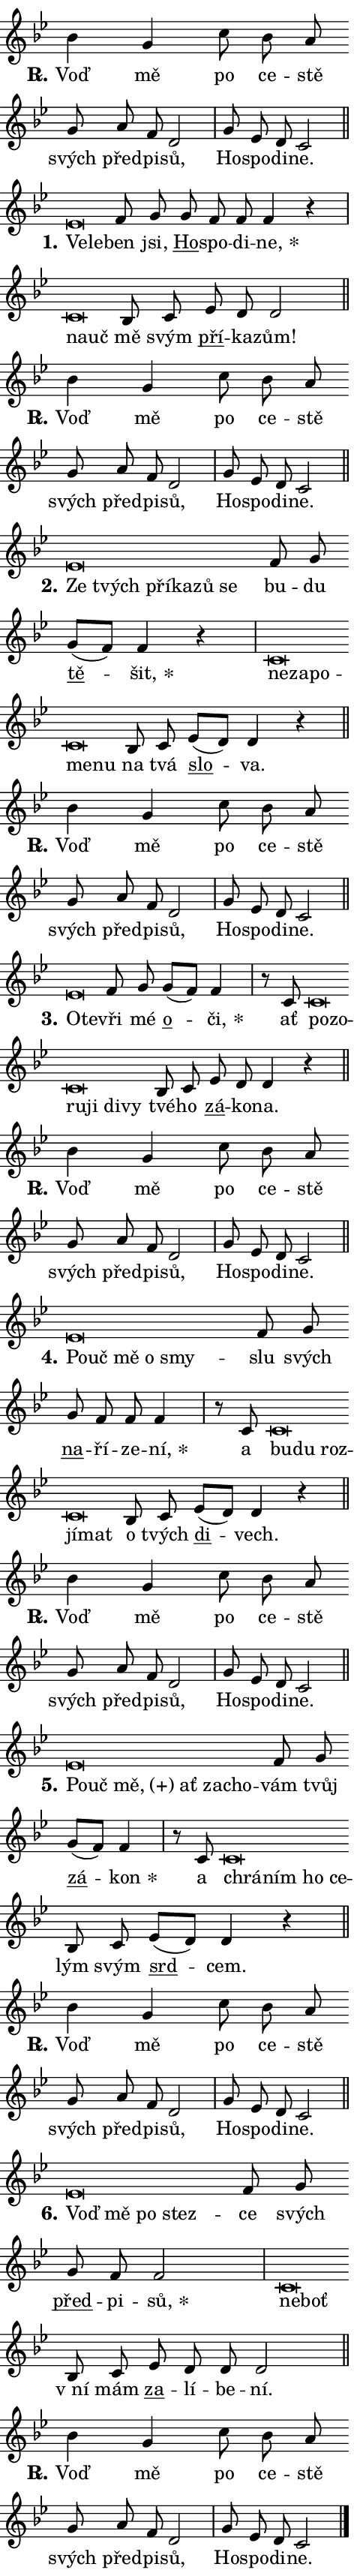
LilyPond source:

\version "2.24.0"
\header { tagline = "" }
\paper {
  indent = 0\cm
  top-margin = 0\cm
  right-margin = 0.13\cm % to fit lyric hyphens
  bottom-margin = 0\cm
  left-margin = 0\cm
  paper-width = 8\cm
  page-breaking = #ly:one-page-breaking
  system-system-spacing.basic-distance = #11
  score-system-spacing.basic-distance = #11
  ragged-last = ##f
}


%% Author: Thomas Morley
%% https://lists.gnu.org/archive/html/lilypond-user/2020-05/msg00002.html
#(define (line-position grob)
"Returns position of @var[grob} in current system:
   @code{'start}, if at first time-step
   @code{'end}, if at last time-step
   @code{'middle} otherwise
"
  (let* ((col (ly:item-get-column grob))
         (ln (ly:grob-object col 'left-neighbor))
         (rn (ly:grob-object col 'right-neighbor))
         (col-to-check-left (if (ly:grob? ln) ln col))
         (col-to-check-right (if (ly:grob? rn) rn col))
         (break-dir-left
           (and
             (ly:grob-property col-to-check-left 'non-musical #f)
             (ly:item-break-dir col-to-check-left)))
         (break-dir-right
           (and
             (ly:grob-property col-to-check-right 'non-musical #f)
             (ly:item-break-dir col-to-check-right))))
        (cond ((eqv? 1 break-dir-left) 'start)
              ((eqv? -1 break-dir-right) 'end)
              (else 'middle))))

#(define (tranparent-at-line-position vctor)
  (lambda (grob)
  "Relying on @code{line-position} select the relevant enry from @var{vctor}.
Used to determine transparency,"
    (case (line-position grob)
      ((end) (not (vector-ref vctor 0)))
      ((middle) (not (vector-ref vctor 1)))
      ((start) (not (vector-ref vctor 2))))))

noteHeadBreakVisibility =
#(define-music-function (break-visibility)(vector?)
"Makes @code{NoteHead}s transparent relying on @var{break-visibility}"
#{
  \override NoteHead.transparent =
    #(tranparent-at-line-position break-visibility)
#})

#(define delete-ledgers-for-transparent-note-heads
  (lambda (grob)
    "Reads whether a @code{NoteHead} is transparent.
If so this @code{NoteHead} is removed from @code{'note-heads} from
@var{grob}, which is supposed to be @code{LedgerLineSpanner}.
As a result ledgers are not printed for this @code{NoteHead}"
    (let* ((nhds-array (ly:grob-object grob 'note-heads))
           (nhds-list
             (if (ly:grob-array? nhds-array)
                 (ly:grob-array->list nhds-array)
                 '()))
           ;; Relies on the transparent-property being done before
           ;; Staff.LedgerLineSpanner.after-line-breaking is executed.
           ;; This is fragile ...
           (to-keep
             (remove
               (lambda (nhd)
                 (ly:grob-property nhd 'transparent #f))
               nhds-list)))
      ;; TODO find a better method to iterate over grob-arrays, similiar
      ;; to filter/remove etc for lists
      ;; For now rebuilt from scratch
      (set! (ly:grob-object grob 'note-heads)  '())
      (for-each
        (lambda (nhd)
          (ly:pointer-group-interface::add-grob grob 'note-heads nhd))
        to-keep))))

squashNotes = {
  \override NoteHead.X-extent = #'(-0.2 . 0.2)
  \override NoteHead.Y-extent = #'(-0.75 . 0)
  \override NoteHead.stencil =
    #(lambda (grob)
       (let ((pos (ly:grob-property grob 'staff-position)))
         (begin
           (if (< pos -7) (display "ERROR: Lower brevis then expected\n") (display ""))
           (if (<= pos -6) ly:text-interface::print ly:note-head::print))))
}
unSquashNotes = {
  \revert NoteHead.X-extent
  \revert NoteHead.Y-extent
  \revert NoteHead.stencil
}

hideNotes = \noteHeadBreakVisibility #begin-of-line-visible
unHideNotes = \noteHeadBreakVisibility #all-visible

% work-around for resetting accidentals
% https://lilypond.org/doc/v2.23/Documentation/notation/displaying-rhythms#unmetered-music
cadenzaMeasure = {
  \cadenzaOff
  \partial 1024 s1024
  \cadenzaOn
}

#(define-markup-command (accent layout props text) (markup?)
  "Underline accented syllable"
  (interpret-markup layout props
    #{\markup \override #'(offset . 4.3) \underline { #text }#}))

responsum = \markup \concat {
  "R" \hspace #-1.05 \path #0.1 #'((moveto 0 0.07) (lineto 0.9 0.8)) \hspace #0.05 "."
}

spaceSize = #0.6828661417322834 % exact space size for TeX Gyre Schola

\layout {
  \context {
    \Staff
    \remove "Time_signature_engraver"
    \override LedgerLineSpanner.after-line-breaking = #delete-ledgers-for-transparent-note-heads
  }
  \context {
    \Lyrics {
      \override LyricSpace.minimum-distance = \spaceSize
      \override LyricText.font-name = #"TeX Gyre Schola"
      \override LyricText.font-size = 1
      \override StanzaNumber.font-name = #"TeX Gyre Schola Bold"
      \override StanzaNumber.font-size = 1
    }
  }
  \context {
    \Score 
    \override NoteHead.text =
      #(lambda (grob) 
        (let ((pos (ly:grob-property grob 'staff-position)))
          #{\markup {
            \combine
              \halign #-0.55 \raise #(if (= pos -6) 0 0.5) \override #'(thickness . 2) \draw-line #'(3.2 . 0)
              \musicglyph "noteheads.sM1"
          }#}))
  }
}

% magnetic-lyrics.ily
%
%   written by
%     Jean Abou Samra <jean@abou-samra.fr>
%     Werner Lemberg <wl@gnu.org>
%
%   adapted by
%     Jiri Hon <jiri.hon@gmail.com>
%
% Version 2022-Apr-15

% https://www.mail-archive.com/lilypond-user@gnu.org/msg149350.html

#(define (Left_hyphen_pointer_engraver context)
   "Collect syllable-hyphen-syllable occurrences in lyrics and store
them in properties.  This engraver only looks to the left.  For
example, if the lyrics input is @code{foo -- bar}, it does the
following.

@itemize @bullet
@item
Set the @code{text} property of the @code{LyricHyphen} grob between
@q{foo} and @q{bar} to @code{foo}.

@item
Set the @code{left-hyphen} property of the @code{LyricText} grob with
text @q{foo} to the @code{LyricHyphen} grob between @q{foo} and
@q{bar}.
@end itemize

Use this auxiliary engraver in combination with the
@code{lyric-@/text::@/apply-@/magnetic-@/offset!} hook."
   (let ((hyphen #f)
         (text #f))
     (make-engraver
      (acknowledgers
       ((lyric-syllable-interface engraver grob source-engraver)
        (set! text grob)))
      (end-acknowledgers
       ((lyric-hyphen-interface engraver grob source-engraver)
        ;(when (not (grob::has-interface grob 'lyric-space-interface))
          (set! hyphen grob)));)
      ((stop-translation-timestep engraver)
       (when (and text hyphen)
         (ly:grob-set-object! text 'left-hyphen hyphen))
       (set! text #f)
       (set! hyphen #f)))))

#(define (lyric-text::apply-magnetic-offset! grob)
   "If the space between two syllables is less than the value in
property @code{LyricText@/.details@/.squash-threshold}, move the right
syllable to the left so that it gets concatenated with the left
syllable.

Use this function as a hook for
@code{LyricText@/.after-@/line-@/breaking} if the
@code{Left_@/hyphen_@/pointer_@/engraver} is active."
   (let ((hyphen (ly:grob-object grob 'left-hyphen #f)))
     (when hyphen
       (let ((left-text (ly:spanner-bound hyphen LEFT)))
         (when (grob::has-interface left-text 'lyric-syllable-interface)
           (let* ((common (ly:grob-common-refpoint grob left-text X))
                  (this-x-ext (ly:grob-extent grob common X))
                  (left-x-ext
                   (begin
                     ;; Trigger magnetism for left-text.
                     (ly:grob-property left-text 'after-line-breaking)
                     (ly:grob-extent left-text common X)))
                  ;; `delta` is the gap width between two syllables.
                  (delta (- (interval-start this-x-ext)
                            (interval-end left-x-ext)))
                  (details (ly:grob-property grob 'details))
                  (threshold (assoc-get 'squash-threshold details 0.2)))
             (when (< delta threshold)
               (let* (;; We have to manipulate the input text so that
                      ;; ligatures crossing syllable boundaries are not
                      ;; disabled.  For languages based on the Latin
                      ;; script this is essentially a beautification.
                      ;; However, for non-Western scripts it can be a
                      ;; necessity.
                      (lt (ly:grob-property left-text 'text))
                      (rt (ly:grob-property grob 'text))
                      (is-space (grob::has-interface hyphen 'lyric-space-interface))
                      (space (if is-space " " ""))
                      (extra-delta (if is-space spaceSize 0))
                      ;; Append new syllable.
                      (ltrt-space (if (and (string? lt) (string? rt))
                                (string-append lt space rt)
                                (make-concat-markup (list lt space rt))))
                      ;; Right-align `ltrt` to the right side.
                      (ltrt-space-markup (grob-interpret-markup
                               grob
                               (make-translate-markup
                                (cons (interval-length this-x-ext) 0)
                                (make-right-align-markup ltrt-space)))))
                 (begin
                   ;; Don't print `left-text`.
                   (ly:grob-set-property! left-text 'stencil #f)
                   ;; Set text and stencil (which holds all collected
                   ;; syllables so far) and shift it to the left.
                   (ly:grob-set-property! grob 'text ltrt-space)
                   (ly:grob-set-property! grob 'stencil ltrt-space-markup)
                   (ly:grob-translate-axis! grob (- (- delta extra-delta)) X))))))))))


#(define (lyric-hyphen::displace-bounds-first grob)
   ;; Make very sure this callback isn't triggered too early.
   (let ((left (ly:spanner-bound grob LEFT))
         (right (ly:spanner-bound grob RIGHT)))
     (ly:grob-property left 'after-line-breaking)
     (ly:grob-property right 'after-line-breaking)
     (ly:lyric-hyphen::print grob)))

squashThreshold = #0.4

\layout {
  \context {
    \Lyrics
    \consists #Left_hyphen_pointer_engraver
    \override LyricText.after-line-breaking =
      #lyric-text::apply-magnetic-offset!
    \override LyricHyphen.stencil = #lyric-hyphen::displace-bounds-first
    \override LyricText.details.squash-threshold = \squashThreshold
    \override LyricHyphen.minimum-distance = 0
    \override LyricHyphen.minimum-length = \squashThreshold
  }
}

squashText = \override LyricText.details.squash-threshold = 9999
unSquashText = \override LyricText.details.squash-threshold = \squashThreshold

leftText = \override LyricText.self-alignment-X = #LEFT
unLeftText = \revert LyricText.self-alignment-X

starOffset = #(lambda (grob) 
                (let ((x_offset (ly:self-alignment-interface::aligned-on-x-parent grob)))
                  (if (= x_offset 0) 0 (+ x_offset 1.2))))

star = #(define-music-function (syllable)(string?)
"Append star separator at the end of a syllable"
#{
  \once \override LyricText.X-offset = #starOffset
  \lyricmode { \markup {
    #syllable
    \override #'((font-name . "TeX Gyre Schola Bold")) \hspace #0.2 \lower #0.65 \larger "*"
  } }
#})

starAccent = #(define-music-function (syllable)(string?)
"Append star separator at the end of a syllable and make accent"
#{
  \once \override LyricText.X-offset = #starOffset
  \lyricmode { \markup {
    \accent #syllable
    \override #'((font-name . "TeX Gyre Schola Bold")) \hspace #0.2 \lower #0.65 \larger "*"
  } }
#})

breath = #(define-music-function (syllable)(string?)
"Append breathing indicator at the end of a syllable"
#{
  \lyricmode { \markup { #syllable "+" } }
#})

optionalBreath = #(define-music-function (syllable)(string?)
"Append optional breathing indicator at the end of a syllable"
#{
  \lyricmode { \markup { #syllable "(+)" } }
#})


\score {
    <<
        \new Voice = "melody" { \cadenzaOn \key bes \major \relative { bes'4 g c8 bes a \bar "" g a f d2 \cadenzaMeasure \bar "|" g8 es d c2 \cadenzaMeasure \bar "||" \break } }
        \new Lyrics \lyricsto "melody" { \lyricmode { \set stanza = \responsum
Voď mě po ce -- stě svých před -- pi -- sů, Ho -- spo -- di -- ne. } }
    >>
    \layout {}
}

\score {
    <<
        \new Voice = "melody" { \cadenzaOn \key bes \major \relative { \squashNotes es'\breve*1/16 \hideNotes \breve*1/16 \bar "" \unHideNotes \unSquashNotes f8 g \bar "" g f f f4 r \cadenzaMeasure \bar "|" \squashNotes c\breve*1/16 \hideNotes \breve*1/16 \bar "" \unHideNotes \unSquashNotes bes8 c \bar "" es d d2 \cadenzaMeasure \bar "||" \break } }
        \new Lyrics \lyricsto "melody" { \lyricmode { \set stanza = "1."
\leftText Ve -- \squashText le -- \unLeftText \unSquashText ben jsi, \markup \accent Ho -- spo -- di -- \star ne, \leftText na -- \squashText uč \unLeftText \unSquashText mě svým \markup \accent pří -- ka -- zům! } }
    >>
    \layout {}
}

\score {
    <<
        \new Voice = "melody" { \cadenzaOn \key bes \major \relative { bes'4 g c8 bes a \bar "" g a f d2 \cadenzaMeasure \bar "|" g8 es d c2 \cadenzaMeasure \bar "||" \break } }
        \new Lyrics \lyricsto "melody" { \lyricmode { \set stanza = \responsum
Voď mě po ce -- stě svých před -- pi -- sů, Ho -- spo -- di -- ne. } }
    >>
    \layout {}
}

\score {
    <<
        \new Voice = "melody" { \cadenzaOn \key bes \major \relative { \squashNotes es'\breve*1/16 \hideNotes \breve*1/16 \bar "" \breve*1/16 \bar "" \breve*1/16 \bar "" \breve*1/16 \breve*1/16 \bar "" \unHideNotes \unSquashNotes f8 g \bar "" g[( f)] f4 r \cadenzaMeasure \bar "|" \squashNotes c\breve*1/16 \hideNotes \breve*1/16 \bar "" \breve*1/16 \bar "" \breve*1/16 \breve*1/16 \bar "" \unHideNotes \unSquashNotes bes8 c \bar "" es[( d)] d4 r \cadenzaMeasure \bar "||" \break } }
        \new Lyrics \lyricsto "melody" { \lyricmode { \set stanza = "2."
\leftText Ze \squashText tvých pří -- ka -- zů se \unLeftText \unSquashText bu -- du \markup \accent tě -- \star šit, \leftText ne -- \squashText za -- po -- me -- nu \unLeftText \unSquashText na tvá \markup \accent slo -- va. } }
    >>
    \layout {}
}

\score {
    <<
        \new Voice = "melody" { \cadenzaOn \key bes \major \relative { bes'4 g c8 bes a \bar "" g a f d2 \cadenzaMeasure \bar "|" g8 es d c2 \cadenzaMeasure \bar "||" \break } }
        \new Lyrics \lyricsto "melody" { \lyricmode { \set stanza = \responsum
Voď mě po ce -- stě svých před -- pi -- sů, Ho -- spo -- di -- ne. } }
    >>
    \layout {}
}

\score {
    <<
        \new Voice = "melody" { \cadenzaOn \key bes \major \relative { \squashNotes es'\breve*1/16 \hideNotes \breve*1/16 \bar "" \unHideNotes \unSquashNotes f8 g \bar "" g[( f)] f4 \cadenzaMeasure \bar "|" r8 c8 \squashNotes c\breve*1/16 \hideNotes \breve*1/16 \bar "" \breve*1/16 \bar "" \breve*1/16 \bar "" \breve*1/16 \breve*1/16 \bar "" \unHideNotes \unSquashNotes bes8 c \bar "" es d d4 r \cadenzaMeasure \bar "||" \break } }
        \new Lyrics \lyricsto "melody" { \lyricmode { \set stanza = "3."
\leftText O -- \squashText te -- \unLeftText \unSquashText vři mé \markup \accent o -- \star či, ať \leftText po -- \squashText zo -- ru -- ji di -- vy \unLeftText \unSquashText tvé -- ho \markup \accent zá -- ko -- na. } }
    >>
    \layout {}
}

\score {
    <<
        \new Voice = "melody" { \cadenzaOn \key bes \major \relative { bes'4 g c8 bes a \bar "" g a f d2 \cadenzaMeasure \bar "|" g8 es d c2 \cadenzaMeasure \bar "||" \break } }
        \new Lyrics \lyricsto "melody" { \lyricmode { \set stanza = \responsum
Voď mě po ce -- stě svých před -- pi -- sů, Ho -- spo -- di -- ne. } }
    >>
    \layout {}
}

\score {
    <<
        \new Voice = "melody" { \cadenzaOn \key bes \major \relative { \squashNotes es'\breve*1/16 \hideNotes \breve*1/16 \bar "" \breve*1/16 \bar "" \breve*1/16 \breve*1/16 \bar "" \unHideNotes \unSquashNotes f8 g \bar "" g f f f4 \cadenzaMeasure \bar "|" r8 c8 \squashNotes c\breve*1/16 \hideNotes \breve*1/16 \bar "" \breve*1/16 \bar "" \breve*1/16 \breve*1/16 \bar "" \unHideNotes \unSquashNotes bes8 c \bar "" es[( d)] d4 r \cadenzaMeasure \bar "||" \break } }
        \new Lyrics \lyricsto "melody" { \lyricmode { \set stanza = "4."
\leftText Po -- \squashText uč mě o smy -- \unLeftText \unSquashText slu svých \markup \accent na -- ří -- ze -- \star ní, a \leftText bu -- \squashText du roz -- jí -- mat \unLeftText \unSquashText o tvých \markup \accent di -- vech. } }
    >>
    \layout {}
}

\score {
    <<
        \new Voice = "melody" { \cadenzaOn \key bes \major \relative { bes'4 g c8 bes a \bar "" g a f d2 \cadenzaMeasure \bar "|" g8 es d c2 \cadenzaMeasure \bar "||" \break } }
        \new Lyrics \lyricsto "melody" { \lyricmode { \set stanza = \responsum
Voď mě po ce -- stě svých před -- pi -- sů, Ho -- spo -- di -- ne. } }
    >>
    \layout {}
}

\score {
    <<
        \new Voice = "melody" { \cadenzaOn \key bes \major \relative { \squashNotes es'\breve*1/16 \hideNotes \breve*1/16 \bar "" \breve*1/16 \bar "" \breve*1/16 \bar "" \breve*1/16 \breve*1/16 \bar "" \unHideNotes \unSquashNotes f8 g \bar "" g[( f)] f4 \cadenzaMeasure \bar "|" r8 c8 \squashNotes c\breve*1/16 \hideNotes \breve*1/16 \bar "" \breve*1/16 \breve*1/16 \bar "" \unHideNotes \unSquashNotes bes8 c \bar "" es[( d)] d4 r \cadenzaMeasure \bar "||" \break } }
        \new Lyrics \lyricsto "melody" { \lyricmode { \set stanza = "5."
\leftText Po -- \squashText uč \optionalBreath mě, ať za -- cho -- \unLeftText \unSquashText vám tvůj \markup \accent zá -- \star kon a \leftText chrá -- \squashText ním ho ce -- \unLeftText \unSquashText lým svým \markup \accent srd -- cem. } }
    >>
    \layout {}
}

\score {
    <<
        \new Voice = "melody" { \cadenzaOn \key bes \major \relative { bes'4 g c8 bes a \bar "" g a f d2 \cadenzaMeasure \bar "|" g8 es d c2 \cadenzaMeasure \bar "||" \break } }
        \new Lyrics \lyricsto "melody" { \lyricmode { \set stanza = \responsum
Voď mě po ce -- stě svých před -- pi -- sů, Ho -- spo -- di -- ne. } }
    >>
    \layout {}
}

\score {
    <<
        \new Voice = "melody" { \cadenzaOn \key bes \major \relative { \squashNotes es'\breve*1/16 \hideNotes \breve*1/16 \bar "" \breve*1/16 \breve*1/16 \bar "" \unHideNotes \unSquashNotes f8 g \bar "" g f f2 \cadenzaMeasure \bar "|" \squashNotes c\breve*1/16 \hideNotes \breve*1/16 \bar "" \unHideNotes \unSquashNotes bes8 c \bar "" es d d d2 \cadenzaMeasure \bar "||" \break } }
        \new Lyrics \lyricsto "melody" { \lyricmode { \set stanza = "6."
\leftText Voď \squashText mě po stez -- \unLeftText \unSquashText ce svých \markup \accent před -- pi -- \star sů, \leftText ne -- \squashText boť \unLeftText \unSquashText "v ní" mám \markup \accent za -- lí -- be -- ní. } }
    >>
    \layout {}
}

\score {
    <<
        \new Voice = "melody" { \cadenzaOn \key bes \major \relative { bes'4 g c8 bes a \bar "" g a f d2 \cadenzaMeasure \bar "|" g8 es d c2 \cadenzaMeasure \bar "||" \break } \bar "|." }
        \new Lyrics \lyricsto "melody" { \lyricmode { \set stanza = \responsum
Voď mě po ce -- stě svých před -- pi -- sů, Ho -- spo -- di -- ne. } }
    >>
    \layout {}
}
